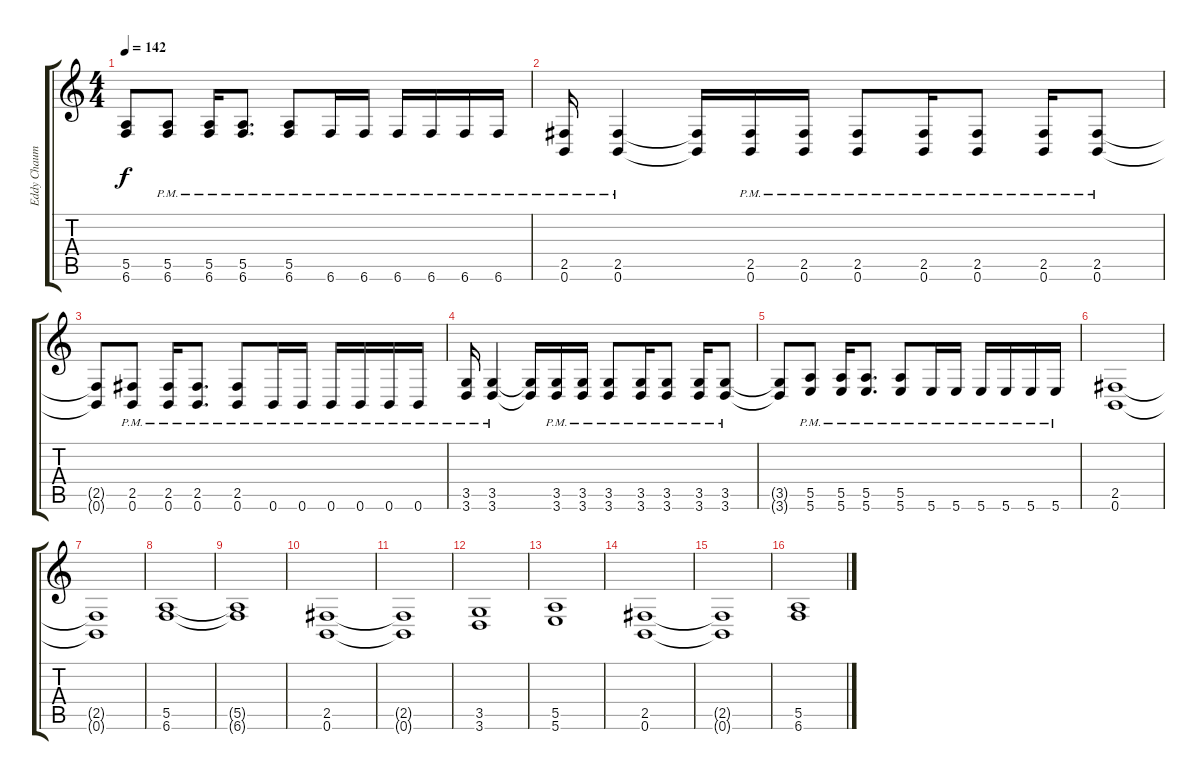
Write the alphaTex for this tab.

\track ("Eddy Chaumulot (Rythm)" "Eddy Chaum") {instrument distortionguitar}
\staff {score tabs}
\tuning (B3 Gb3 D3 A2 E2 B1) {hide}
\ts (4 4)
\tempo 142
\clef g2
\ks c
(5.5{t} 6.6{t}).8{dy f} (5.5{pm} 6.6{pm}).8 (5.5{pm} 6.6{pm}).16 (5.5{pm} 6.6{pm}).8{d} (5.5{pm} 6.6{pm}).8 6.6{pm}.16 6.6{pm}.16 6.6{pm}.16 6.6{pm}.16 6.6{pm}.16 6.6{pm}.16 |
(2.5{pm} 0.6{pm}).16 (2.5{pm} 0.6{pm}).4 (2.5{t} 0.6{t}).16 (2.5{pm} 0.6{pm}).16 (2.5{pm} 0.6{pm}).16 (2.5{pm} 0.6{pm}).8 (2.5{pm} 0.6{pm}).16 (2.5{pm} 0.6{pm}).8 (2.5{pm} 0.6{pm}).16 (2.5{pm} 0.6{pm}).8 |
(2.5{t} 0.6{t}).8 (2.5{pm} 0.6{pm}).8 (2.5{pm} 0.6{pm}).16 (2.5{pm} 0.6{pm}).8{d} (2.5{pm} 0.6{pm}).8 0.6{pm}.16 0.6{pm}.16 0.6{pm}.16 0.6{pm}.16 0.6{pm}.16 0.6{pm}.16 |
(3.5{pm} 3.6{pm}).16 (3.5{pm} 3.6{pm}).4 (3.5{t} 3.6{t}).16 (3.5{pm} 3.6{pm}).16 (3.5{pm} 3.6{pm}).16 (3.5{pm} 3.6{pm}).8 (3.5{pm} 3.6{pm}).16 (3.5{pm} 3.6{pm}).8 (3.5{pm} 3.6{pm}).16 (3.5{pm} 3.6{pm}).8 |
(3.5{t} 3.6{t}).8 (5.5{pm} 5.6{pm}).8 (5.5{pm} 5.6{pm}).16 (5.5{pm} 5.6{pm}).8{d} (5.5{pm} 5.6{pm}).8 5.6{pm}.16 5.6{pm}.16 5.6{pm}.16 5.6{pm}.16 5.6{pm}.16 5.6{pm}.16 |
(2.5 0.6).1 |
(2.5{t} 0.6{t}).1 |
(5.5 6.6).1 |
(5.5{t} 6.6{t}).1 |
(2.5 0.6).1 |
(2.5{t} 0.6{t}).1 |
(3.5 3.6).1 |
(5.5 5.6).1 |
(2.5 0.6).1 |
(2.5{t} 0.6{t}).1 |
(5.5 6.6).1
